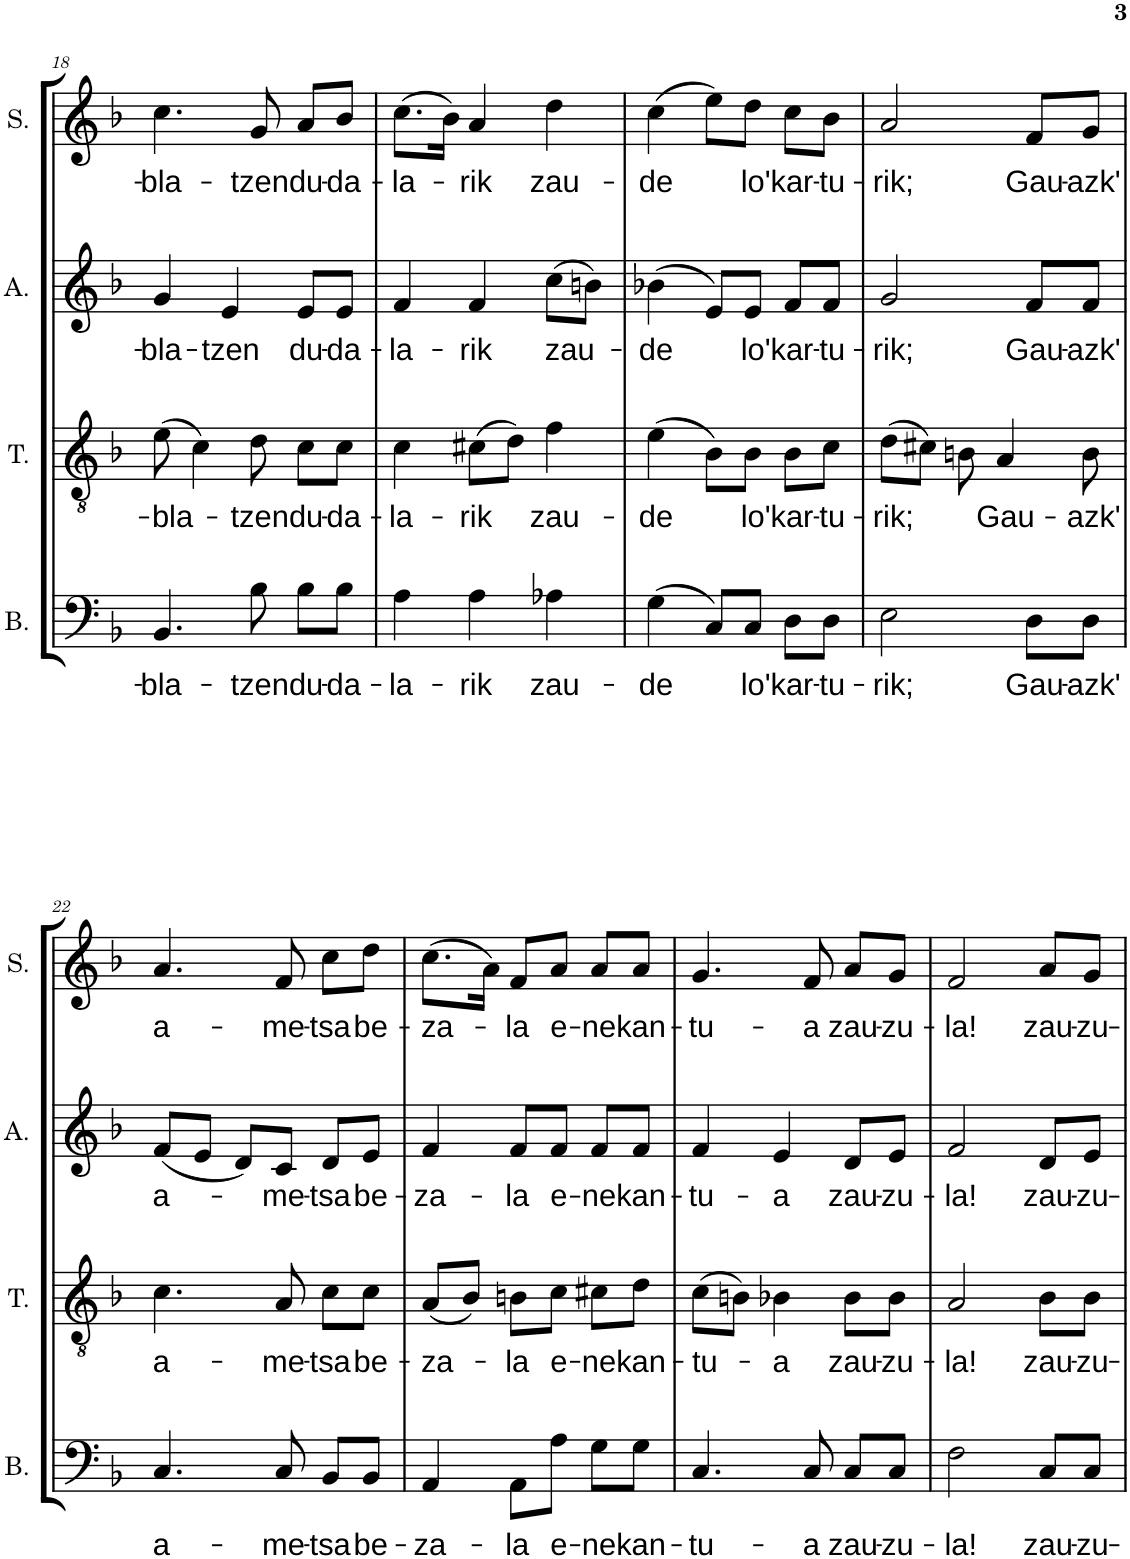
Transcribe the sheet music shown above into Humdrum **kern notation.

**kern	**text	**kern	**text	**kern	**text	**kern	**text
*part4	*part4	*part3	*part3	*part2	*part2	*part1	*part1
*staff4	*staff4	*staff3	*staff3	*staff2	*staff2	*staff1	*staff1
*I"Basse	*	*I"Ténor	*	*I"Alto	*	*I"Soprano	*
*I'B.	*	*I'T.	*	*I'A.	*	*I'S.	*
!!LO:PB:g=z
*clefF4	*	*clefGv2	*	*clefG2	*	*clefG2	*
*k[b-]	*	*k[b-]	*	*k[b-]	*	*k[b-]	*
*M3/4	*	*M3/4	*	*M3/4	*	*M3/4	*
=18	=18	=18	=18	=18	=18	=18	=18
!	!LO:LY:b	!	!LO:LY:b	!	!LO:LY:b	!	!LO:LY:b
4.BB-/	-bla-	(8e\	-bla-	4g/	-bla-	4.cc\	-bla-
.	.	4c\)	.	.	.	.	.
!	!	!	!	!	!LO:LY:b	!	!
.	.	.	.	4e/	-tzen	.	.
!	!LO:LY:b	!	!LO:LY:b	!	!	!	!LO:LY:b
8B-\	-tzen	8d\	-tzen	.	.	8g/	-tzen
!	!LO:LY:b	!	!LO:LY:b	!	!LO:LY:b	!	!LO:LY:b
8B-\L	du-	8c\L	du-	8e/L	du-	8a/L	du-
!	!LO:LY:b	!	!LO:LY:b	!	!LO:LY:b	!	!LO:LY:b
8B-\J	-da-	8c\J	-da-	8e/J	-da-	8b-/J	-da-
=19	=19	=19	=19	=19	=19	=19	=19
!	!LO:LY:b	!	!LO:LY:b	!	!LO:LY:b	!	!LO:LY:b
4A\	-la-	4c\	-la-	4f/	-la-	(8.cc\L	-la-
.	.	.	.	.	.	16b-\Jk)	.
!	!LO:LY:b	!	!LO:LY:b	!	!LO:LY:b	!	!LO:LY:b
4A\	-rik	(8c#X\L	-rik	4f/	-rik	4a/	-rik
.	.	8d\J)	.	.	.	.	.
!	!LO:LY:b	!	!LO:LY:b	!	!LO:LY:b	!	!LO:LY:b
4A-X\	zau-	4f\	zau-	(8cc\L	zau-	4dd\	zau-
.	.	.	.	8bn\J)	.	.	.
=20	=20	=20	=20	=20	=20	=20	=20
!	!LO:LY:b	!	!LO:LY:b	!	!LO:LY:b	!	!LO:LY:b
(4G\	-de	(4e\	-de	(4b-X\	-de	(4cc\	-de
8C/L)	.	8B-\L)	.	8e/L)	.	8ee\L)	.
!	!LO:LY:b	!	!LO:LY:b	!	!LO:LY:b	!	!LO:LY:b
8C/J	lo'	8B-\J	lo'	8e/J	lo'	8dd\J	lo'
!	!LO:LY:b	!	!LO:LY:b	!	!LO:LY:b	!	!LO:LY:b
8D\L	kar-	8B-\L	kar-	8f/L	kar-	8cc\L	kar-
!	!LO:LY:b	!	!LO:LY:b	!	!LO:LY:b	!	!LO:LY:b
8D\J	-tu-	8c\J	-tu-	8f/J	-tu-	8b-\J	-tu-
=21	=21	=21	=21	=21	=21	=21	=21
!	!LO:LY:b	!	!LO:LY:b	!	!LO:LY:b	!	!LO:LY:b
2E\	-rik;	(8d\L	-rik;	2g/	-rik;	2a/	-rik;
.	.	8c#X\J)	.	.	.	.	.
.	.	8Bn\	.	.	.	.	.
!	!	!	!LO:LY:b	!	!	!	!
.	.	4A/	Gau-	.	.	.	.
!	!LO:LY:b	!	!	!	!LO:LY:b	!	!LO:LY:b
8D\L	Gau-	.	.	8f/L	Gau-	8f/L	Gau-
!	!LO:LY:b	!	!LO:LY:b	!	!LO:LY:b	!	!LO:LY:b
8D\J	-azk'	8B\	-azk'	8f/J	-azk'	8g/J	-azk'
!!LO:LB:g=z
=22	=22	=22	=22	=22	=22	=22	=22
!	!LO:LY:b	!	!LO:LY:b	!	!LO:LY:b	!	!LO:LY:b
4.C/	a-	4.c\	a-	(8f/L	a-	4.a/	a-
.	.	.	.	8e/J	.	.	.
.	.	.	.	8d/L)	.	.	.
!	!LO:LY:b	!	!LO:LY:b	!	!LO:LY:b	!	!LO:LY:b
8C/	-me-	8A/	-me-	8c/J	-me-	8f/	-me-
!	!LO:LY:b	!	!LO:LY:b	!	!LO:LY:b	!	!LO:LY:b
8BB-/L	-tsa	8c\L	-tsa	8d/L	-tsa	8cc\L	-tsa
!	!LO:LY:b	!	!LO:LY:b	!	!LO:LY:b	!	!LO:LY:b
8BB-/J	be-	8c\J	be-	8e/J	be-	8dd\J	be-
=23	=23	=23	=23	=23	=23	=23	=23
!	!LO:LY:b	!	!LO:LY:b	!	!LO:LY:b	!	!LO:LY:b
4AA/	-za-	(8A/L	-za-	4f/	-za-	(8.cc\L	-za-
.	.	8B-/J)	.	.	.	.	.
.	.	.	.	.	.	16a\Jk)	.
!	!LO:LY:b	!	!LO:LY:b	!	!LO:LY:b	!	!LO:LY:b
8AA\L	-la	8Bn\L	-la	8f/L	-la	8f/L	-la
!	!LO:LY:b	!	!LO:LY:b	!	!LO:LY:b	!	!LO:LY:b
8A\J	e-	8c\J	e-	8f/J	e-	8a/J	e-
!	!LO:LY:b	!	!LO:LY:b	!	!LO:LY:b	!	!LO:LY:b
8G\L	-ne	8c#X\L	-ne	8f/L	-ne	8a/L	-ne
!	!LO:LY:b	!	!LO:LY:b	!	!LO:LY:b	!	!LO:LY:b
8G\J	kan-	8d\J	kan-	8f/J	kan-	8a/J	kan-
=24	=24	=24	=24	=24	=24	=24	=24
!	!LO:LY:b	!	!LO:LY:b	!	!LO:LY:b	!	!LO:LY:b
4.C/	-tu-	(8c\L	-tu-	4f/	-tu-	4.g/	-tu-
.	.	8Bn\J)	.	.	.	.	.
!	!	!	!LO:LY:b	!	!LO:LY:b	!	!
.	.	4B-X\	-a	4e/	-a	.	.
!	!LO:LY:b	!	!	!	!	!	!LO:LY:b
8C/	-a	.	.	.	.	8f/	-a
!	!LO:LY:b	!	!LO:LY:b	!	!LO:LY:b	!	!LO:LY:b
8C/L	zau-	8B-\L	zau-	8d/L	zau-	8a/L	zau-
!	!LO:LY:b	!	!LO:LY:b	!	!LO:LY:b	!	!LO:LY:b
8C/J	-zu-	8B-\J	-zu-	8e/J	-zu-	8g/J	-zu-
=25	=25	=25	=25	=25	=25	=25	=25
!	!LO:LY:b	!	!LO:LY:b	!	!LO:LY:b	!	!LO:LY:b
2F\	-la!	2A/	-la!	2f/	-la!	2f/	-la!
!	!LO:LY:b	!	!LO:LY:b	!	!LO:LY:b	!	!LO:LY:b
8C/L	zau-	8B-\L	zau-	8d/L	zau-	8a/L	zau-
!	!LO:LY:b	!	!LO:LY:b	!	!LO:LY:b	!	!LO:LY:b
8C/J	-zu-	8B-\J	-zu-	8e/J	-zu-	8g/J	-zu-
=	=	=	=	=	=	=	=
*-	*-	*-	*-	*-	*-	*-	*-
